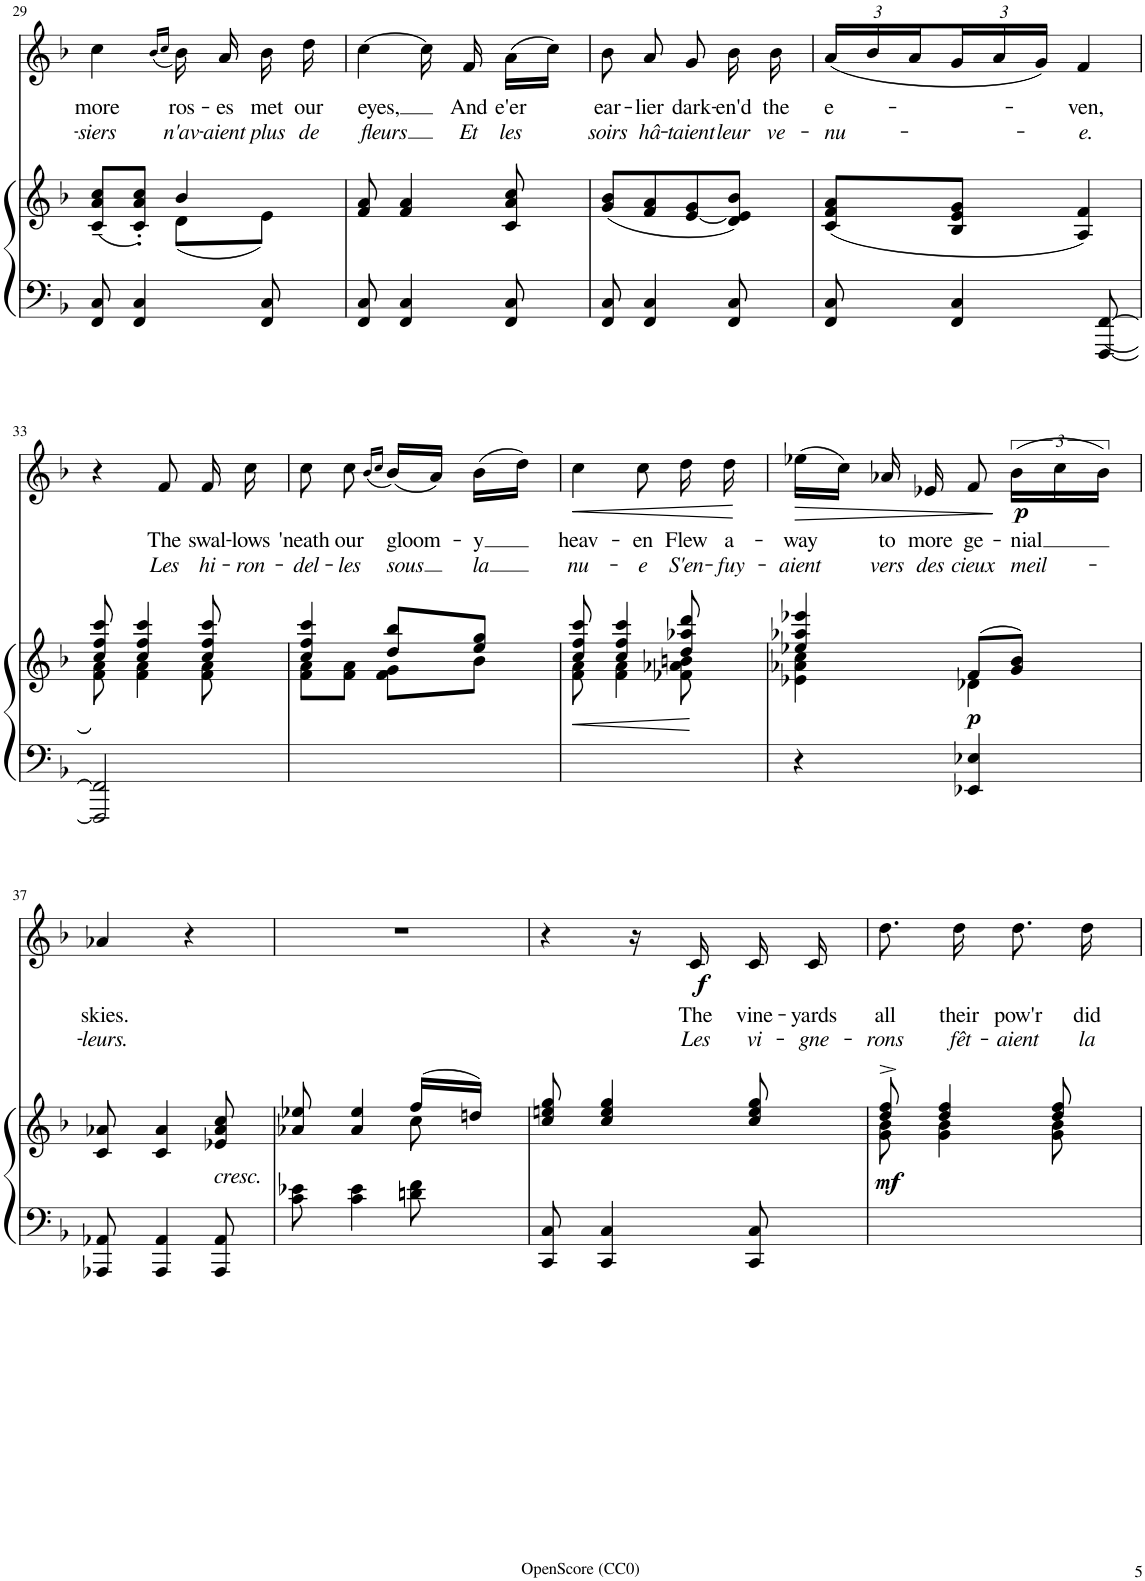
**kern	**kern	**dynam	**kern	**text	**text	**dynam
*part2	*part2	*part2	*part1	*part1	*part1	*part1
*staff3	*staff2	*staff2/3	*staff1	*staff1	*staff1	*staff1
*I"Piano	*	*	*I"Voice	*	*	*
*I'Pno	*	*	*	*	*	*
!!LO:PB:g=z
*clefF4	*clefG2	*	*clefG2	*	*	*
*k[b-]	*k[b-]	*	*k[b-]	*	*	*
*M2/4	*M2/4	*	*M2/4	*	*	*
=29	=29	=29	=29	=29	=29	=29
*	*^	*	*	*	*	*
!	!	!	!	!	!LO:LY:b	!LO:LY:b	!
8FF/ 8C/	(8c/~ 8a/~ 8cc/~L	4ryy	.	4cc\	more	-siers	.
4FF/ 4C/	8c/' 8a/' 8cc/'J)	.	.	.	.	.	.
.	.	.	.	(16qb-/LL	.	.	.
.	.	.	.	16qcc/JJ	.	.	.
!	!	!	!	!	!LO:LY:b	!LO:LY:b	!
.	4b-/	(8d\L	.	16b-\)	ros-	n'av-	.
!	!	!	!	!	!LO:LY:b	!LO:LY:b	!
.	.	.	.	16a/	-es	-aient	.
!	!	!	!	!	!LO:LY:b	!LO:LY:b	!
8FF/ 8C/	.	8e\J)	.	16b-\	met	plus	.
!	!	!	!	!	!LO:LY:b	!LO:LY:b	!
.	.	.	.	16dd\	our	de	.
*	*v	*v	*	*	*	*	*
=30	=30	=30	=30	=30	=30	=30
!	!	!	!	!LO:LY:b	!LO:LY:b	!
8FF/ 8C/	8f/ 8a/	.	[4cc\	eyes,	fleurs	.
4FF/ 4C/	4f/ 4a/	.	.	.	.	.
.	.	.	16cc\]	.	.	.
!	!	!	!	!LO:LY:b	!LO:LY:b	!
.	.	.	16f/	And	Et	.
!	!	!	!	!LO:LY:b	!LO:LY:b	!
8FF/ 8C/	8c/ 8a/ 8cc/	.	(16a\LL	e'er	les	.
.	.	.	16cc\JJ)	.	.	.
=31	=31	=31	=31	=31	=31	=31
!	!	!	!	!LO:LY:b	!LO:LY:b	!
8FF/ 8C/	(8g/ 8b-/L	.	8b-\	ear-	soirs	.
!	!	!	!	!LO:LY:b	!LO:LY:b	!
4FF/ 4C/	8f/ 8a/	.	8a/	-lier	hâ-	.
!	!	!	!	!LO:LY:b	!LO:LY:b	!
.	[8e/ 8g/	.	8g/	dark-	-taient	.
!	!	!	!	!LO:LY:b	!LO:LY:b	!
8FF/ 8C/	8d/ 8e/] 8b-/J)	.	16b-\	-en'd	leur	.
!	!	!	!	!LO:LY:b	!LO:LY:b	!
.	.	.	16b-\	the	ve-	.
=32	=32	=32	=32	=32	=32	=32
*	*	*	*Xbrackettup	*	*	*
!	!	!	!	!LO:LY:b	!LO:LY:b	!
8FF/ 8C/	(8c/ 8f/ 8a/L	.	(24a/LL	e-	-nu-	.
.	.	.	24b-/	.	.	.
.	.	.	24a/	.	.	.
4FF/ 4C/	8B-/ 8e/ 8g/J	.	24g/	.	.	.
.	.	.	24a/	.	.	.
.	.	.	24g/JJ)	.	.	.
!	!	!	!	!LO:LY:b	!LO:LY:b	!
.	4A/ 4f/)	.	4f/	-ven,	-e.	.
([8FFF/ [8FF/	.	.	.	.	.	.
!!LO:LB:g=z
=33	=33	=33	=33	=33	=33	=33
*	*^	*	*	*	*	*
2FFF/] 2FF/]	8cc/ 8ff/ 8ccc/	8f\ 8a\)	.	4r	.	.	.
.	4cc/ 4ff/ 4ccc/	4f\ 4a\	.	.	.	.	.
!	!	!	!	!	!LO:LY:b	!LO:LY:b	!
.	.	.	.	8f/	The	Les	.
!	!	!	!	!	!LO:LY:b	!LO:LY:b	!
.	8cc/ 8ff/ 8ccc/	8f\ 8a\	.	16f/	swal-	hi-	.
!	!	!	!	!	!LO:LY:b	!LO:LY:b	!
.	.	.	.	16cc\	-lows	-ron-	.
=34	=34	=34	=34	=34	=34	=34	=34
!	!	!	!	!	!LO:LY:b	!LO:LY:b	!
2ryy	4cc/ 4ff/ 4ccc/	8f\ 8a\L	.	8cc\	'neath	-del-	.
!	!	!	!	!	!LO:LY:b	!LO:LY:b	!
.	.	8f\ 8a\J	.	8cc\	our	-les	.
.	.	.	.	(16qb-/LL	.	.	.
.	.	.	.	16qcc/JJ	.	.	.
!	!	!	!	!	!LO:LY:b	!LO:LY:b	!
.	8dd/ 8bb-/L	8f\ 8g\L	.	(16b-/LL)	gloom-	sous	.
.	.	.	.	16a/JJ)	.	.	.
!	!	!	!	!	!LO:LY:b	!LO:LY:b	!
.	8ee/ 8gg/J	8b-\J	.	(16b-\LL	-y	la	.
.	.	.	.	16dd\JJ)	.	.	.
=35	=35	=35	=35	=35	=35	=35	=35
!	!	!	!LO:HP:b	!	!LO:LY:b	!LO:LY:b	!LO:HP:b
2ryy	8cc/ 8ff/ 8ccc/	8f\ 8a\	<	4cc\	heav-	nu-	<
.	4cc/ 4ff/ 4ccc/	4f\ 4a\	.	.	.	.	.
!	!	!	!	!	!LO:LY:b	!LO:LY:b	!
.	.	.	.	8cc\	-en	-e	.
!	!	!	!	!	!LO:LY:b	!LO:LY:b	!
.	8dd/ 8aa-X/ 8ddd/	8f-X\ 8a-X\ 8bn\	[	16dd\	Flew	S'en-	.
!	!	!	!	!	!LO:LY:b	!LO:LY:b	!
.	.	.	.	16dd\	a-	-fuy-	[
=36	=36	=36	=36	=36	=36	=36	=36
!	!	!	!	!	!LO:LY:b	!LO:LY:b	!LO:HP:b
4r	4ee-X/ 4aa-X/ 4eee-X/	4e-X\ 4a-X\ 4cc\	.	(16ee-X\LL	-way	-aient	>
.	.	.	.	16cc\JJ)	.	.	.
!	!	!	!	!	!LO:LY:b	!LO:LY:b	!
.	.	.	.	16a-X/	to	vers	.
!	!	!	!	!	!LO:LY:b	!LO:LY:b	!
.	.	.	.	16e-X/	more	des	.
!	!	!	!LO:DY:b	!	!LO:LY:b	!LO:LY:b	!
4EE-X/ 4E-X/	(8f/L	4d-X\	p	8f/	ge-	cieux	.
*	*	*	*	*brackettup	*	*	*
!	!	!	!	!	!LO:LY:b	!LO:LY:b	!LO:DY:n=1:b
.	8g/ 8b-/J)	.	.	(24b-\LL	-nial	meil-	] p
.	.	.	.	24cc\	.	.	.
.	.	.	.	24b-\JJ)	.	.	.
*	*v	*v	*	*	*	*	*
!!LO:LB:g=z
=37	=37	=37	=37	=37	=37	=37
!	!	!	!	!LO:LY:b	!LO:LY:b	!
8AAA-X/ 8AA-X/	8c/ 8a-X/	.	4a-X/	skies.	-leurs.	.
4AAA-/ 4AA-/	4c/ 4a-/	.	.	.	.	.
.	.	.	4r	.	.	.
!	!LO:TX:b:i:t=cresc.	!	!	!	!	!
8AAA-/ 8AA-/	8e-X/ 8a-/ 8cc/	.	.	.	.	.
=38	=38	=38	=38	=38	=38	=38
*	*^	*	*	*	*	*
8c\ 8e-X\	8a-X/ 8ee-X/	4ryy	.	2r	.	.	.
4c\ 4e-\	4a-/ 4ee-/	.	.	.	.	.	.
.	.	8ryy	.	.	.	.	.
8dn\ 8f\	(16ff/LL	8cc\	.	.	.	.	.
.	16ddn/JJ)	.	.	.	.	.	.
*	*v	*v	*	*	*	*	*
=39	=39	=39	=39	=39	=39	=39
8CC/ 8C/	8cc/ 8een/ 8gg/	.	4r	.	.	.
4CC/ 4C/	4cc/ 4ee/ 4gg/	.	.	.	.	.
.	.	.	16r	.	.	.
!	!	!	!	!LO:LY:b	!LO:LY:b	!LO:DY:b
.	.	.	16c/	The	Les	f
!	!	!	!	!LO:LY:b	!LO:LY:b	!
8CC/ 8C/	8cc/ 8ee/ 8gg/	.	16c/	vine-	vi-	.
!	!	!	!	!LO:LY:b	!LO:LY:b	!
.	.	.	16c/	-yards	-gne-	.
=40	=40	=40	=40	=40	=40	=40
*	*^	*	*	*	*	*
!	!	!	!LO:DY:b	!	!LO:LY:b	!LO:LY:b	!
2ryy	8dd/^ 8ff/^	8g\ 8b-\	mf	8.dd\	all	-rons	.
.	4dd/ 4ff/	4g\ 4b-\	.	.	.	.	.
!	!	!	!	!	!LO:LY:b	!LO:LY:b	!
.	.	.	.	16dd\	their	fêt-	.
!	!	!	!	!	!LO:LY:b	!LO:LY:b	!
.	.	.	.	8.dd\	pow'r	-aient	.
.	8dd/ 8ff/	8g\ 8b-\	.	.	.	.	.
!	!	!	!	!	!LO:LY:b	!LO:LY:b	!
.	.	.	.	16dd\	did	la	.
*	*v	*v	*	*	*	*	*
=	=	=	=	=	=	=
*-	*-	*-	*-	*-	*-	*-
